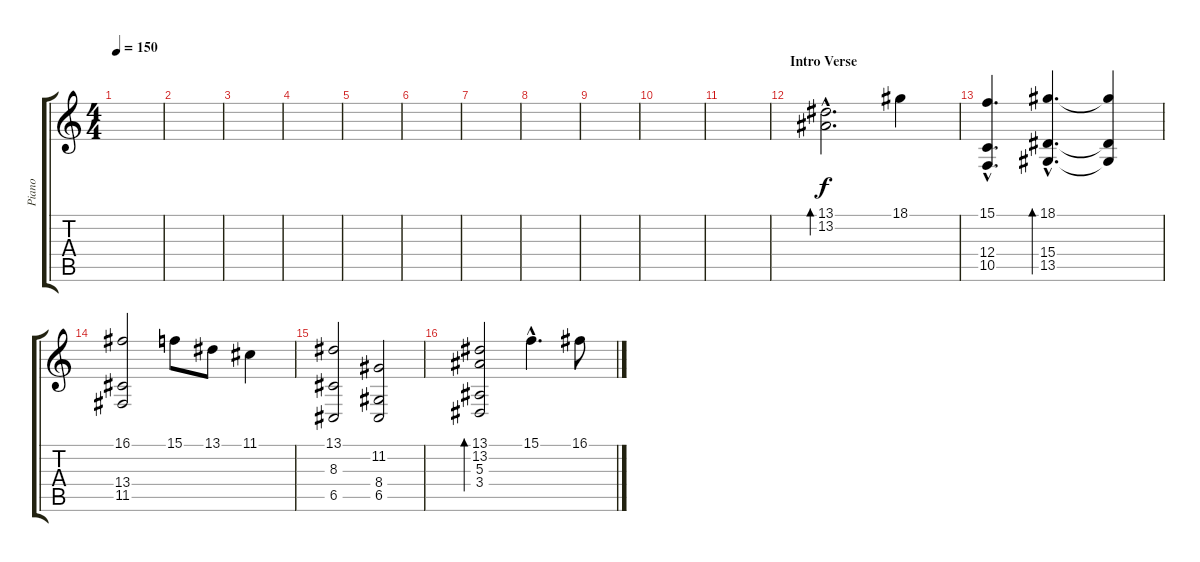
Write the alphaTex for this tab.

\track ("Piano" "Piano") {instrument electricgrandpiano}
\staff {score tabs}
\tuning (D4 A3 F3 C3 G2 D2) {hide}
\ts (4 4)
\tempo 150
\clef g2
\ks c
|
|
|
|
|
|
|
|
|
|
|
\section ("" "Intro Verse")
(13.1{hac} 13.2{hac}).2{d bd 480} 18.1.4 |
(15.1{hac} 12.4{hac} 10.5{hac}).4{d} (18.1{hac} 15.4{hac} 13.5{hac}).4{d bd 240} (18.1{t} 15.4{t} 13.5{t}).4 |
(16.1 13.4 11.5).2 15.1.8 13.1.8 11.1.4 |
(13.1 8.3 6.5).2 (11.2 8.4 6.5).2 |
(13.1 13.2 5.3 3.4).2{bd 240} 15.1{hac}.4{d} 16.1.8
